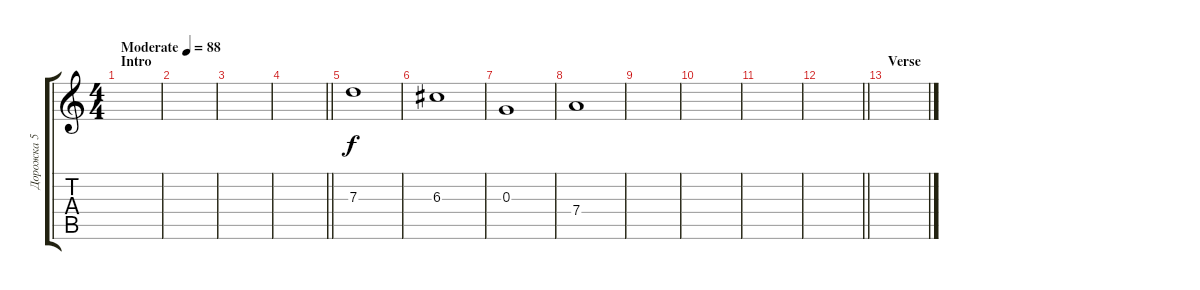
\track ("Дорожка 5" "Дорожка 5") {instrument distortionguitar}
\staff {score tabs}
\tuning (E4 B3 G3 D3 A2 D2) {hide}
\ts (4 4)
\section ("" "Intro")
\tempo (88 "Moderate")
\clef g2
\ks c
|
|
|
\barLineRight lightlight
|
\section ("" "")
7.3.1{instrument electricguitarjazz} |
6.3.1 |
0.3.1{volume 0} |
7.4.1 |
|
|
|
\barLineRight lightlight
|
\section ("" "Verse")
